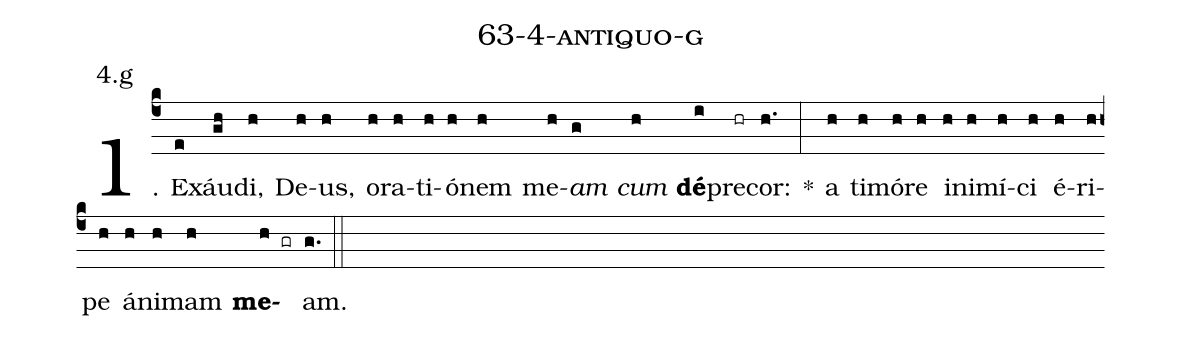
name: 63-4-antiquo-g;
annotation: 4.g;
%%
(c4)1. Ex(e)áu(gh)di,(h) De(h)us,(h) o(h)ra(h)ti(h)ó(h)nem(h) me(h)<i>am</i>(g) <i>cum</i>(h) <b>dé</b>(i)pre(hr)cor:(h.) *(:) a(h) ti(h)mó(h)re(h) in(h)i(h)mí(h)ci(h) é(h)ri(h)pe(h) á(h)ni(h)mam(h) <b>me</b>(h gr)am.(g.) (::)
